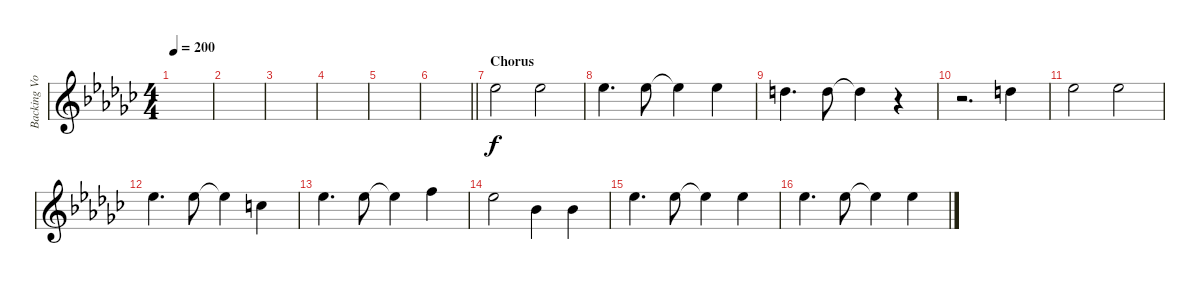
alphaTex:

\track ("Backing Vocals" "Backing Vo") {instrument distortionguitar}
\staff {score}
\tuning (Eb4 Bb3 Gb3 Db3 Ab2 Eb2) {hide}
\ts (4 4)
\tempo 200
\clef g2
\ks ebminor
|
|
|
|
|
\barLineRight lightlight
|
\section ("" "Chorus")
0.1.2 0.1.2 |
0.1.4{d} 0.1.8 0.1{t}.4 0.1.4 |
4.2.4{d} 4.2.8 4.2{t}.4 r.4 |
r.2{d} 4.2.4 |
0.1.2 0.1.2 |
0.1.4{d} 0.1.8 0.1{t}.4 2.2.4 |
0.1.4{d} 0.1.8 0.1{t}.4 2.1.4 |
0.1.2 0.2.4 0.2.4 |
0.1.4{d} 0.1.8 0.1{t}.4 0.1.4 |
0.1.4{d} 0.1.8 0.1{t}.4 0.1.4
